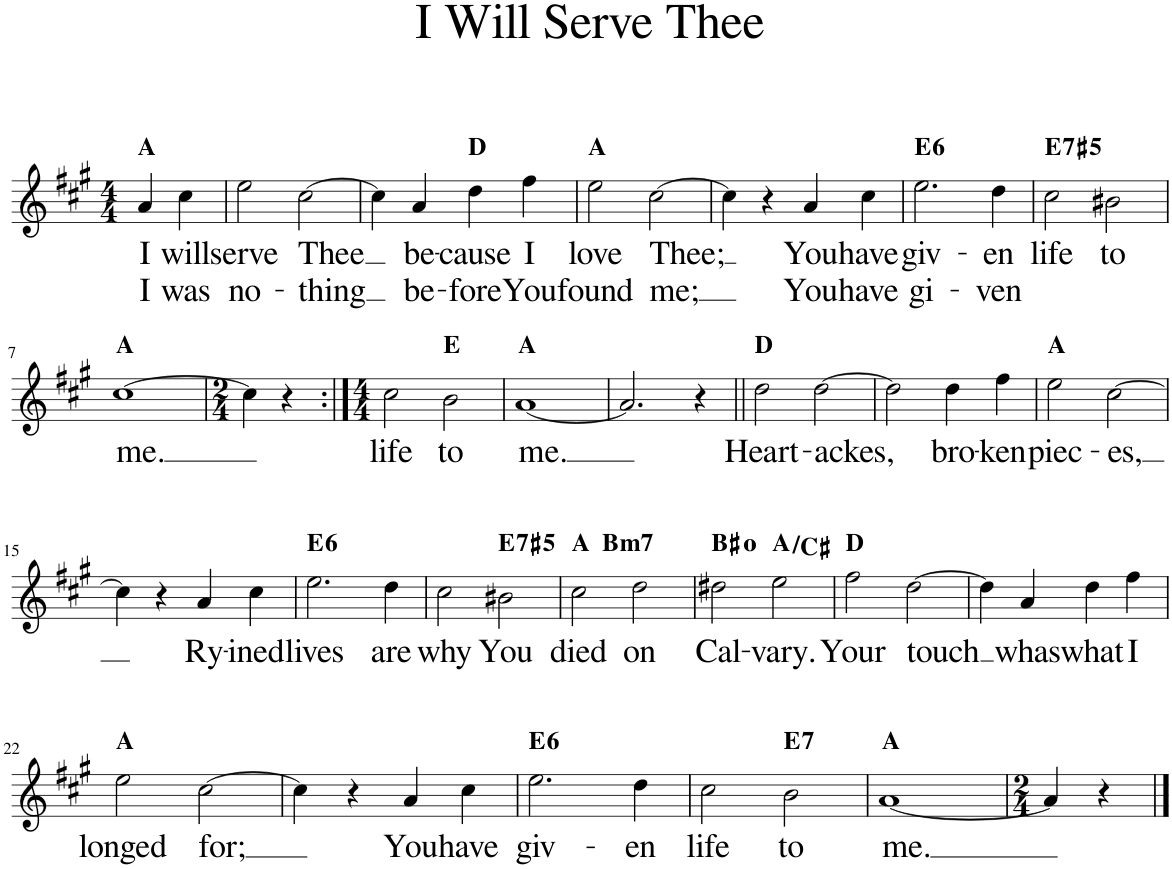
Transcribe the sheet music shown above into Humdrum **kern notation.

**kern	**text	**text	**harte
*part1	*part1	*part1	*part1
*staff1	*staff1	*staff1	*
*I"Piano	*	*	*
*I'Pno.	*	*	*
*clefG2	*	*	*
*k[f#c#g#]	*	*	*
*M4/4	*	*	*
=	=	=	=
!	!LO:LY:b	!LO:LY:b	!
4a/	I	I	A:maj
!	!LO:LY:b	!LO:LY:b	!
4cc#\	will	was	.
=1	=1	=1	=1
!	!LO:LY:b	!LO:LY:b	!
2ee\	serve	no-	.
!	!LO:LY:b	!LO:LY:b	!
[2cc#\	Thee	-thing	.
=2	=2	=2	=2
4cc#\]	.	.	.
!	!LO:LY:b	!LO:LY:b	!
4a/	be-	be-	.
!	!LO:LY:b	!LO:LY:b	!
4dd\	-cause	-fore	D:maj
!	!LO:LY:b	!LO:LY:b	!
4ff#\	I	You	.
=3	=3	=3	=3
!	!LO:LY:b	!LO:LY:b	!
2ee\	love	found	A:maj
!	!LO:LY:b	!LO:LY:b	!
[2cc#\	Thee;	me;	.
=4	=4	=4	=4
4cc#\]	.	.	.
4r	.	.	.
!	!LO:LY:b	!LO:LY:b	!
4a/	You	You	.
!	!LO:LY:b	!LO:LY:b	!
4cc#\	have	have	.
=5	=5	=5	=5
!	!LO:LY:b	!LO:LY:b	!LO:H:kt=6
2.ee\	giv-	gi-	E:maj6
!	!LO:LY:b	!LO:LY:b	!
4dd\	-en	-ven	.
=6	=6	=6	=6
!	!LO:LY:b	!	!LO:H:kt=7
2cc#\	life	.	E:(3,#5,b7)
!	!LO:LY:b	!	!
2b#X\	to	.	.
!!LO:LB:g=z
=7	=7	=7	=7
!	!LO:LY:b	!	!
[1cc#	me.	.	A:maj
=8	=8	=8	=8
*M2/4	*	*	*
4cc#\]	.	.	.
4r	.	.	.
=9:|!	=9:|!	=9:|!	=9:|!
*M4/4	*	*	*
!	!LO:LY:b	!	!
2cc#\	life	.	.
!	!LO:LY:b	!	!
2b\	to	.	E:maj
=10	=10	=10	=10
!	!LO:LY:b	!	!
[1a	me.	.	A:maj
=11	=11	=11	=11
2.a/]	.	.	.
4r	.	.	.
=12||	=12||	=12||	=12||
!	!LO:LY:b	!	!
2dd\	Heart-	.	D:maj
!	!LO:LY:b	!	!
[2dd\	-ackes,	.	.
=13	=13	=13	=13
2dd\]	.	.	.
!	!LO:LY:b	!	!
4dd\	bro-	.	.
!	!LO:LY:b	!	!
4ff#\	-ken	.	.
=14	=14	=14	=14
!	!LO:LY:b	!	!
2ee\	piec-	.	A:maj
!	!LO:LY:b	!	!
[2cc#\	-es,	.	.
!!LO:LB:g=z
=15	=15	=15	=15
4cc#\]	.	.	.
4r	.	.	.
!	!LO:LY:b	!	!
4a/	Ry-	.	.
!	!LO:LY:b	!	!
4cc#\	-ined	.	.
=16	=16	=16	=16
!	!LO:LY:b	!	!LO:H:kt=6
2.ee\	lives	.	E:maj6
!	!LO:LY:b	!	!
4dd\	are	.	.
=17	=17	=17	=17
!	!LO:LY:b	!	!
2cc#\	why	.	.
!	!LO:LY:b	!	!LO:H:kt=7
2b#X\	You	.	E:(3,#5,b7)
=18	=18	=18	=18
!	!LO:LY:b	!	!
*^	*	*	*
2cc#\	4ryy	died	.	A:maj
!	!	!	!	!LO:H:kt=m7
.	2.ryy	.	.	B:min7
!	!	!LO:LY:b	!	!
2dd\	.	on	.	.
=19	=19	=19	=19	=19
!	!	!LO:LY:b	!	!
*v	*v	*	*	*
2dd#X\	Cal-	.	B#:dim
!	!LO:LY:b	!	!
2ee\	-vary.	.	A:maj/3
=20	=20	=20	=20
!	!LO:LY:b	!	!
2ff#\	Your	.	D:maj
!	!LO:LY:b	!	!
[2dd\	touch	.	.
=21	=21	=21	=21
4dd\]	.	.	.
!	!LO:LY:b	!	!
4a/	whas	.	.
!	!LO:LY:b	!	!
4dd\	what	.	.
!	!LO:LY:b	!	!
4ff#\	I	.	.
!!LO:LB:g=z
=22	=22	=22	=22
!	!LO:LY:b	!	!
2ee\	longed	.	A:maj
!	!LO:LY:b	!	!
[2cc#\	for;	.	.
=23	=23	=23	=23
4cc#\]	.	.	.
4r	.	.	.
!	!LO:LY:b	!	!
4a/	You	.	.
!	!LO:LY:b	!	!
4cc#\	have	.	.
=24	=24	=24	=24
!	!LO:LY:b	!	!LO:H:kt=6
2.ee\	giv-	.	E:maj6
!	!LO:LY:b	!	!
4dd\	-en	.	.
=25	=25	=25	=25
!	!LO:LY:b	!	!
2cc#\	life	.	.
!	!LO:LY:b	!	!LO:H:kt=7
2b\	to	.	E:7
=26	=26	=26	=26
!	!LO:LY:b	!	!
[1a	me.	.	A:maj
=27	=27	=27	=27
*M2/4	*	*	*
4a/]	.	.	.
4r	.	.	.
==	==	==	==
*-	*-	*-	*-
